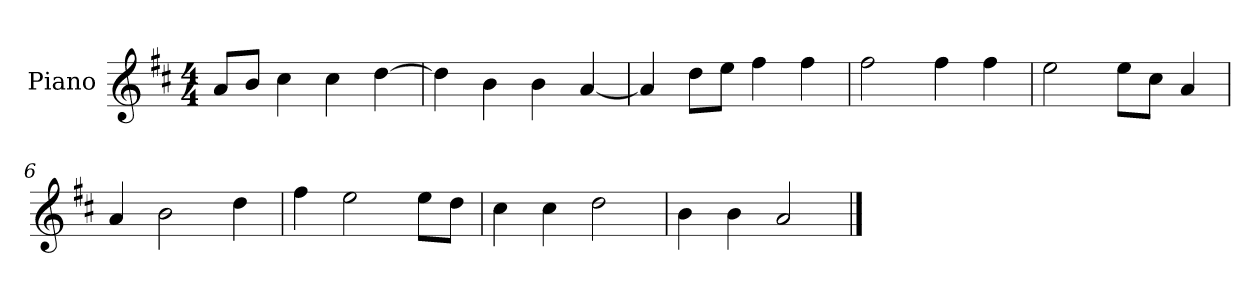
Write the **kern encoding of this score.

**kern
*part1
*staff1
*I"Piano
*I'P-no
*clefG2
*k[f#c#]
*M4/4
*MM90
=1
8a/L
8b/J
4cc#\
4cc#\
[4dd\
=2
4dd\]
4b\
4b\
[4a/
=3
4a/]
8dd\L
8ee\J
4ff#\
4ff#\
=4
2ff#\
4ff#\
4ff#\
=5
2ee\
8ee\L
8cc#\J
4a/
=6
4a/
2b\
4dd\
=7
4ff#\
2ee\
8ee\L
8dd\J
=8
4cc#\
4cc#\
2dd\
!!LO:LB:g=z
=9
4b\
4b\
2a/
==
*-
